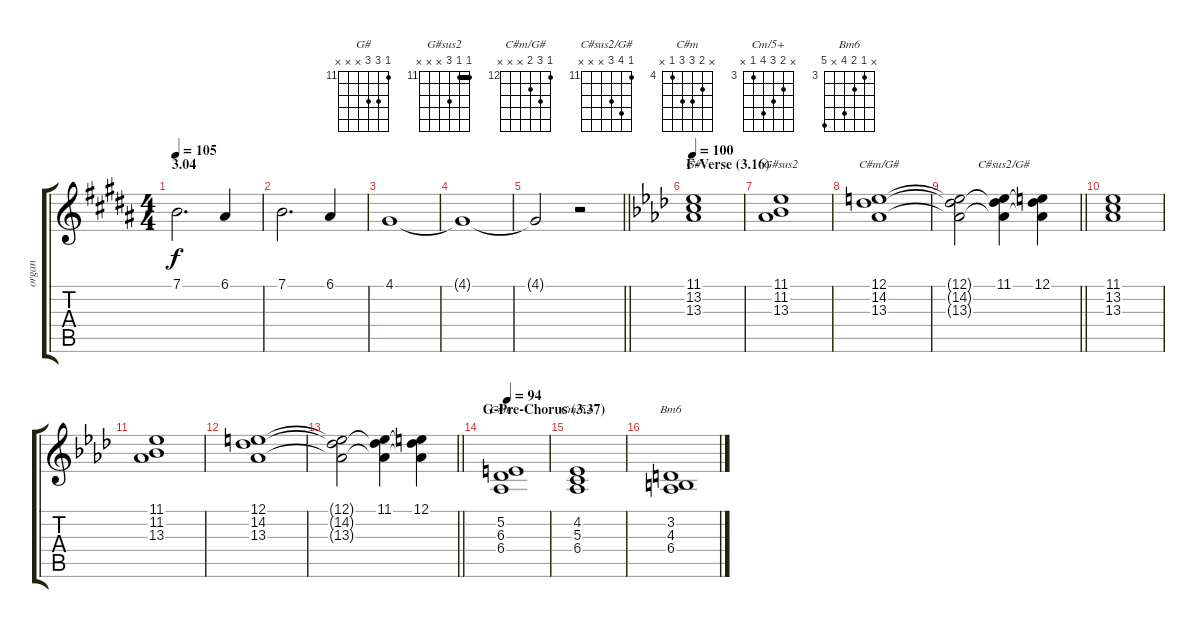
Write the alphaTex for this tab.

\track ("organ" "organ") {instrument drawbarorgan}
\staff {score tabs}
\tuning (E4 B3 G3 D3 A2 E2) {hide}
\chord ("G#" 11 13 13 x x x) {firstfret 11}
\chord ("G#sus2" 11 11 13 x x x) {firstfret 11 barre 11}
\chord ("C#m/G#" 12 14 13 x x x) {firstfret 12}
\chord ("C#sus2/G#" 11 14 13 x x x) {firstfret 11}
\chord ("C#m" x 5 6 6 4 x) {firstfret 4}
\chord ("Cm/5+" x 4 5 6 3 x) {firstfret 3}
\chord ("Bm6" x 3 4 6 x 7) {firstfret 3}
\ts (4 4)
\section ("" "3.04")
\tempo 105
\clef g2
\ks b
7.1.2{d dy f volume 10} 6.1.4 |
7.1.2{d} 6.1.4 |
4.1.1 |
4.1{t}.1 |
\barLineRight lightlight
4.1{t}.2 r.2 |
\section ("" "F-Verse (3.16)")
\tempo 100
\ks ab
(11.1 13.2 13.3).1{ch "G#"} |
(11.1 11.2 13.3).1{ch "G#sus2"} |
(12.1 14.2 13.3).1{ch "C#m/G#"} |
\barLineRight lightlight
(12.1{t} 14.2{t} 13.3{t}).2 (11.1 14.2{t} 13.3{t}).4{ch "C#sus2/G#"} (12.1 14.2{t} 13.3{t}).4 |
(11.1 13.2 13.3).1 |
(11.1 11.2 13.3).1 |
(12.1 14.2 13.3).1 |
\barLineRight lightlight
(12.1{t} 14.2{t} 13.3{t}).2 (11.1 14.2{t} 13.3{t}).4 (12.1 14.2{t} 13.3{t}).4 |
\section ("" "G-Pre-Chorus (3.37)")
\tempo 94
(5.2 6.3 6.4).1{ch "C#m"} |
(4.2 5.3 6.4).1{ch "Cm/5+"} |
(3.2 4.3 6.4).1{ch "Bm6"}
